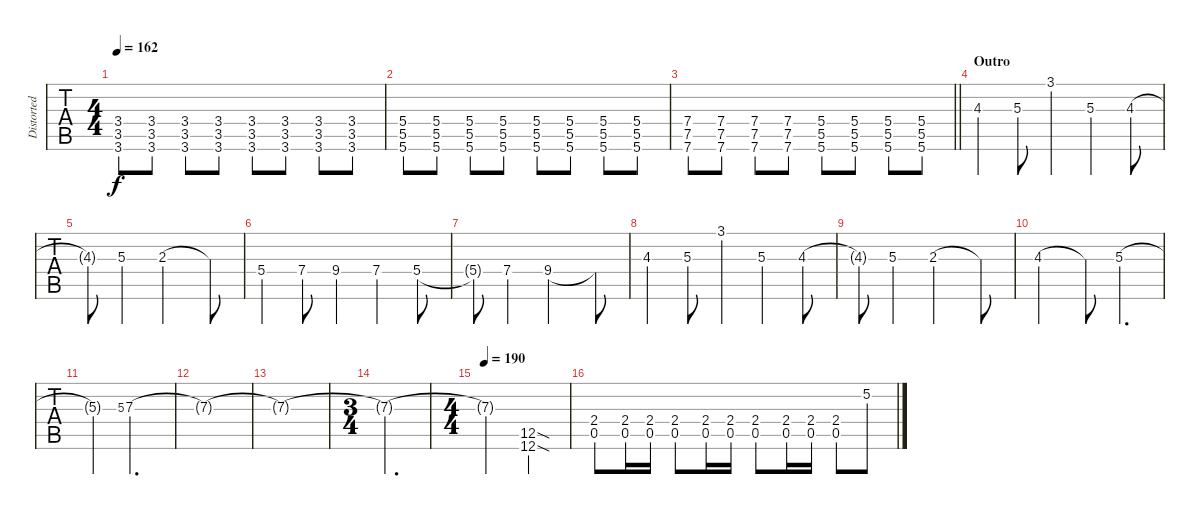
\track ("Distorted 1 [Padge]" "Distorted ") {instrument overdrivenguitar}
\staff {tabs}
\tuning (D4 A3 F3 C3 G2 C2) {hide}
\ts (4 4)
\tempo 162
\clef g2
\ks c
(3.4 3.5 3.6).8{dy f} (3.4 3.5 3.6).8 (3.4 3.5 3.6).8 (3.4 3.5 3.6).8 (3.4 3.5 3.6).8 (3.4 3.5 3.6).8 (3.4 3.5 3.6).8 (3.4 3.5 3.6).8 |
(5.4 5.5 5.6).8 (5.4 5.5 5.6).8 (5.4 5.5 5.6).8 (5.4 5.5 5.6).8 (5.4 5.5 5.6).8 (5.4 5.5 5.6).8 (5.4 5.5 5.6).8 (5.4 5.5 5.6).8 |
\barLineRight lightlight
(7.4 7.5 7.6).8 (7.4 7.5 7.6).8 (7.4 7.5 7.6).8 (7.4 7.5 7.6).8 (5.4 5.5 5.6).8 (5.4 5.5 5.6).8 (5.4 5.5 5.6).8 (5.4 5.5 5.6).8 |
\section ("" "Outro")
4.3.4 5.3.8 3.1.4 5.3.4 4.3.8 |
4.3{t}.8 5.3.4 2.3.2 2.3{t}.8 |
5.4.4 7.4.8 9.4.4 7.4.4 5.4.8 |
5.4{t}.8 7.4.4 9.4.2 9.4{t}.8 |
4.3.4 5.3.8 3.1.4 5.3.4 4.3.8 |
4.3{t}.8 5.3.4 2.3.2 2.3{t}.8 |
4.3.2 4.3{t}.8 5.3.4{d} |
5.3{t}.4 5.3.8{gr} 7.3.2{d} |
7.3{t}.1 |
7.3{t}.1 |
\ts (3 4)
7.3{t}.2{d} |
\ts (4 4)
\tempo 190
7.3{t}.2 (12.5{sod} 12.6{sod}).2 |
(2.4 0.5).8 (2.4 0.5).16 (2.4 0.5).16 (2.4 0.5).8 (2.4 0.5).16 (2.4 0.5).16 (2.4 0.5).8 (2.4 0.5).16 (2.4 0.5).16 (2.4 0.5).8 5.2.8
